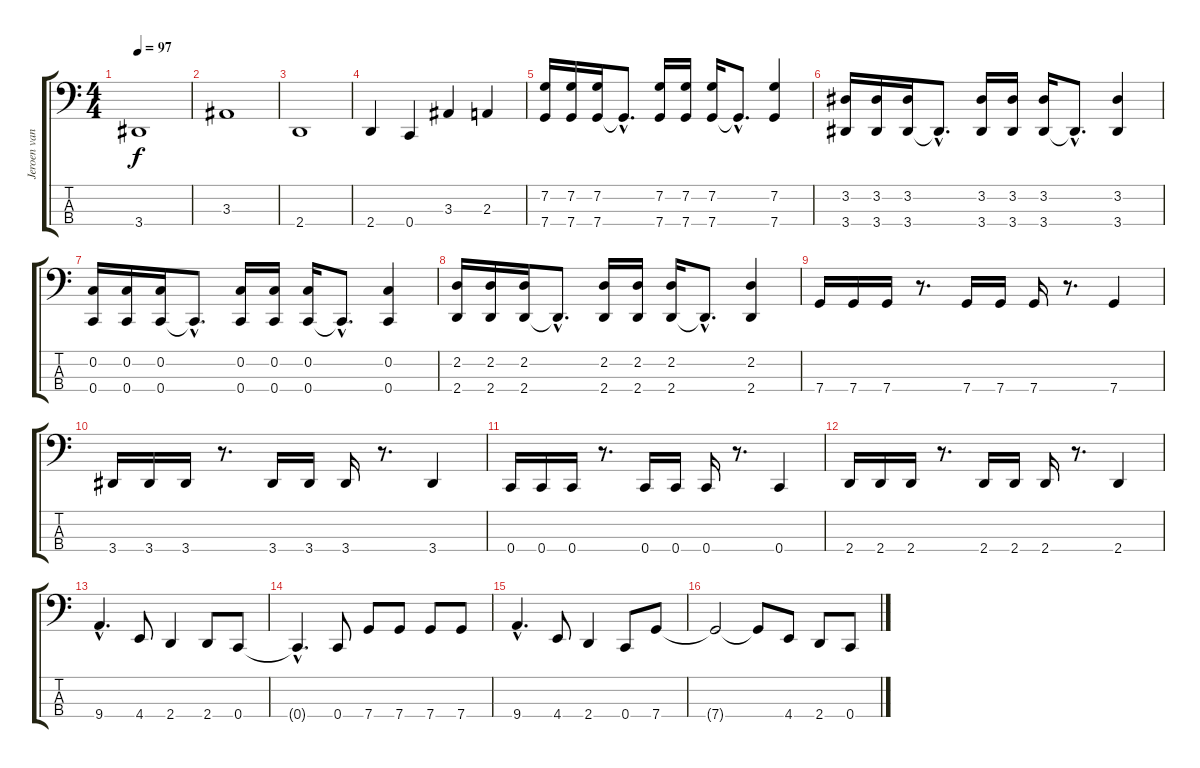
\track ("Jeroen van Veen (Bass)" "Jeroen van") {instrument slapbass2}
\staff {score tabs}
\tuning (F2 C2 G1 C1) {hide}
\ts (4 4)
\tempo 97
\clef f4
\ks c
3.4.1{dy f} |
3.3.1 |
2.4.1 |
2.4.4 0.4.4 3.3.4 2.3.4 |
(7.2 7.4).16{instrument stringensemble1} (7.2 7.4).16 (7.2 7.4).16 7.4{hac t}.8{d} (7.2 7.4).16 (7.2 7.4).16 (7.2 7.4).16 7.4{hac t}.8{d} (7.2 7.4).4{instrument stringensemble2} |
(3.2 3.4).16{instrument stringensemble1} (3.2 3.4).16 (3.2 3.4).16 3.4{hac t}.8{d} (3.2 3.4).16 (3.2 3.4).16 (3.2 3.4).16 3.4{hac t}.8{d} (3.2 3.4).4{instrument stringensemble2} |
(0.2 0.4).16{instrument stringensemble1} (0.2 0.4).16 (0.2 0.4).16 0.4{hac t}.8{d} (0.2 0.4).16 (0.2 0.4).16 (0.2 0.4).16 0.4{hac t}.8{d} (0.2 0.4).4{instrument stringensemble2} |
(2.2 2.4).16{instrument stringensemble1} (2.2 2.4).16 (2.2 2.4).16 2.4{hac t}.8{d} (2.2 2.4).16 (2.2 2.4).16 (2.2 2.4).16 2.4{hac t}.8{d} (2.2 2.4).4{instrument stringensemble1} |
7.4.16{volume 14 instrument slapbass2} 7.4.16 7.4.16 r.8{d} 7.4.16 7.4.16 7.4.16 r.8{d} 7.4.4 |
3.4.16 3.4.16 3.4.16 r.8{d} 3.4.16 3.4.16 3.4.16 r.8{d} 3.4.4 |
0.4.16 0.4.16 0.4.16 r.8{d} 0.4.16 0.4.16 0.4.16 r.8{d} 0.4.4 |
2.4.16 2.4.16 2.4.16 r.8{d} 2.4.16 2.4.16 2.4.16 r.8{d} 2.4.4 |
9.4{hac}.4{d} 4.4.8 2.4.4 2.4.8 0.4.8 |
0.4{hac t}.4{d} 0.4.8 7.4.8 7.4.8 7.4.8 7.4.8 |
9.4{hac}.4{d} 4.4.8 2.4.4 0.4.8 7.4.8 |
7.4{t}.2 7.4{t}.8 4.4.8 2.4.8 0.4.8
